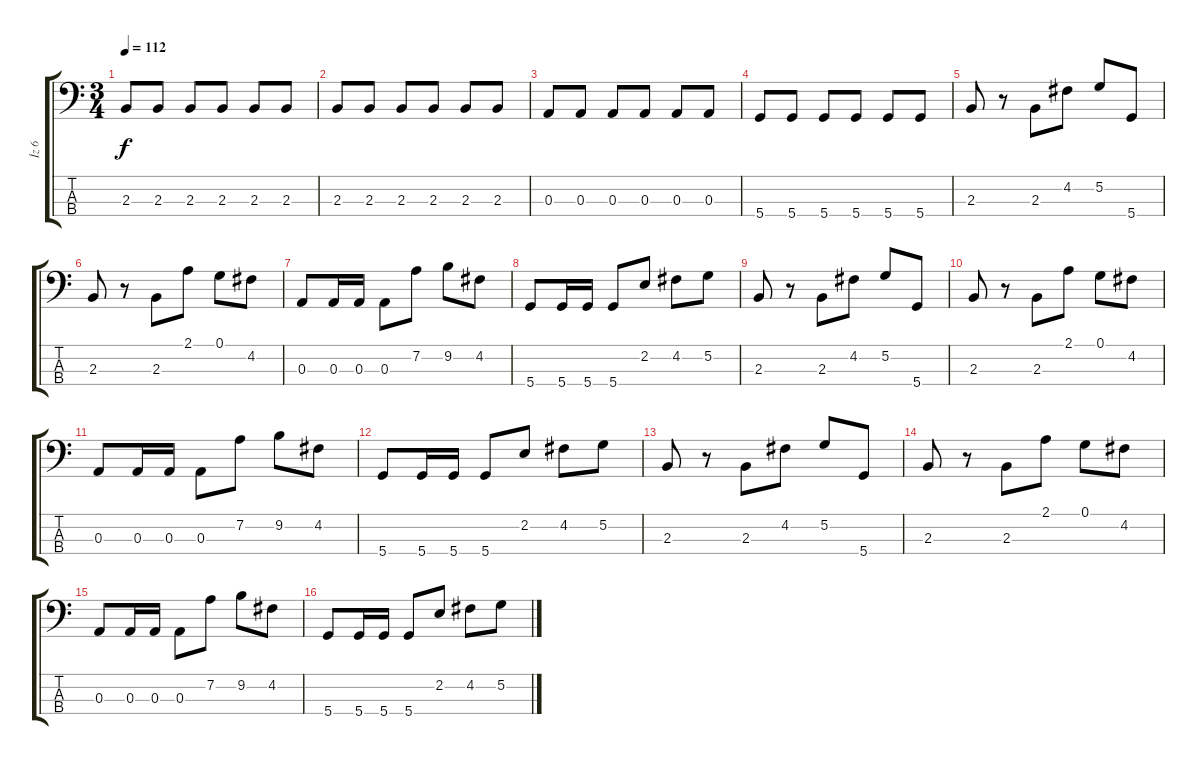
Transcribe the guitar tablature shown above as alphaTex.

\track ("İz 6" "İz 6") {instrument electricbassfinger}
\staff {score tabs}
\tuning (G2 D2 A1 D1) {hide}
\ts (3 4)
\tempo 112
\clef f4
\ks c
2.3.8{dy f} 2.3.8 2.3.8 2.3.8 2.3.8 2.3.8 |
2.3.8 2.3.8 2.3.8 2.3.8 2.3.8 2.3.8 |
0.3.8 0.3.8 0.3.8 0.3.8 0.3.8 0.3.8 |
5.4.8 5.4.8 5.4.8 5.4.8 5.4.8 5.4.8 |
2.3.8 r.8 2.3.8 4.2.8 5.2.8 5.4.8 |
2.3.8 r.8 2.3.8 2.1.8 0.1.8 4.2.8 |
0.3.8 0.3.16 0.3.16 0.3.8 7.2.8 9.2.8 4.2.8 |
5.4.8 5.4.16 5.4.16 5.4.8 2.2.8 4.2.8 5.2.8 |
2.3.8 r.8 2.3.8 4.2.8 5.2.8 5.4.8 |
2.3.8 r.8 2.3.8 2.1.8 0.1.8 4.2.8 |
0.3.8 0.3.16 0.3.16 0.3.8 7.2.8 9.2.8 4.2.8 |
5.4.8 5.4.16 5.4.16 5.4.8 2.2.8 4.2.8 5.2.8 |
2.3.8 r.8 2.3.8 4.2.8 5.2.8 5.4.8 |
2.3.8 r.8 2.3.8 2.1.8 0.1.8 4.2.8 |
0.3.8 0.3.16 0.3.16 0.3.8 7.2.8 9.2.8 4.2.8 |
5.4.8 5.4.16 5.4.16 5.4.8 2.2.8 4.2.8 5.2.8
